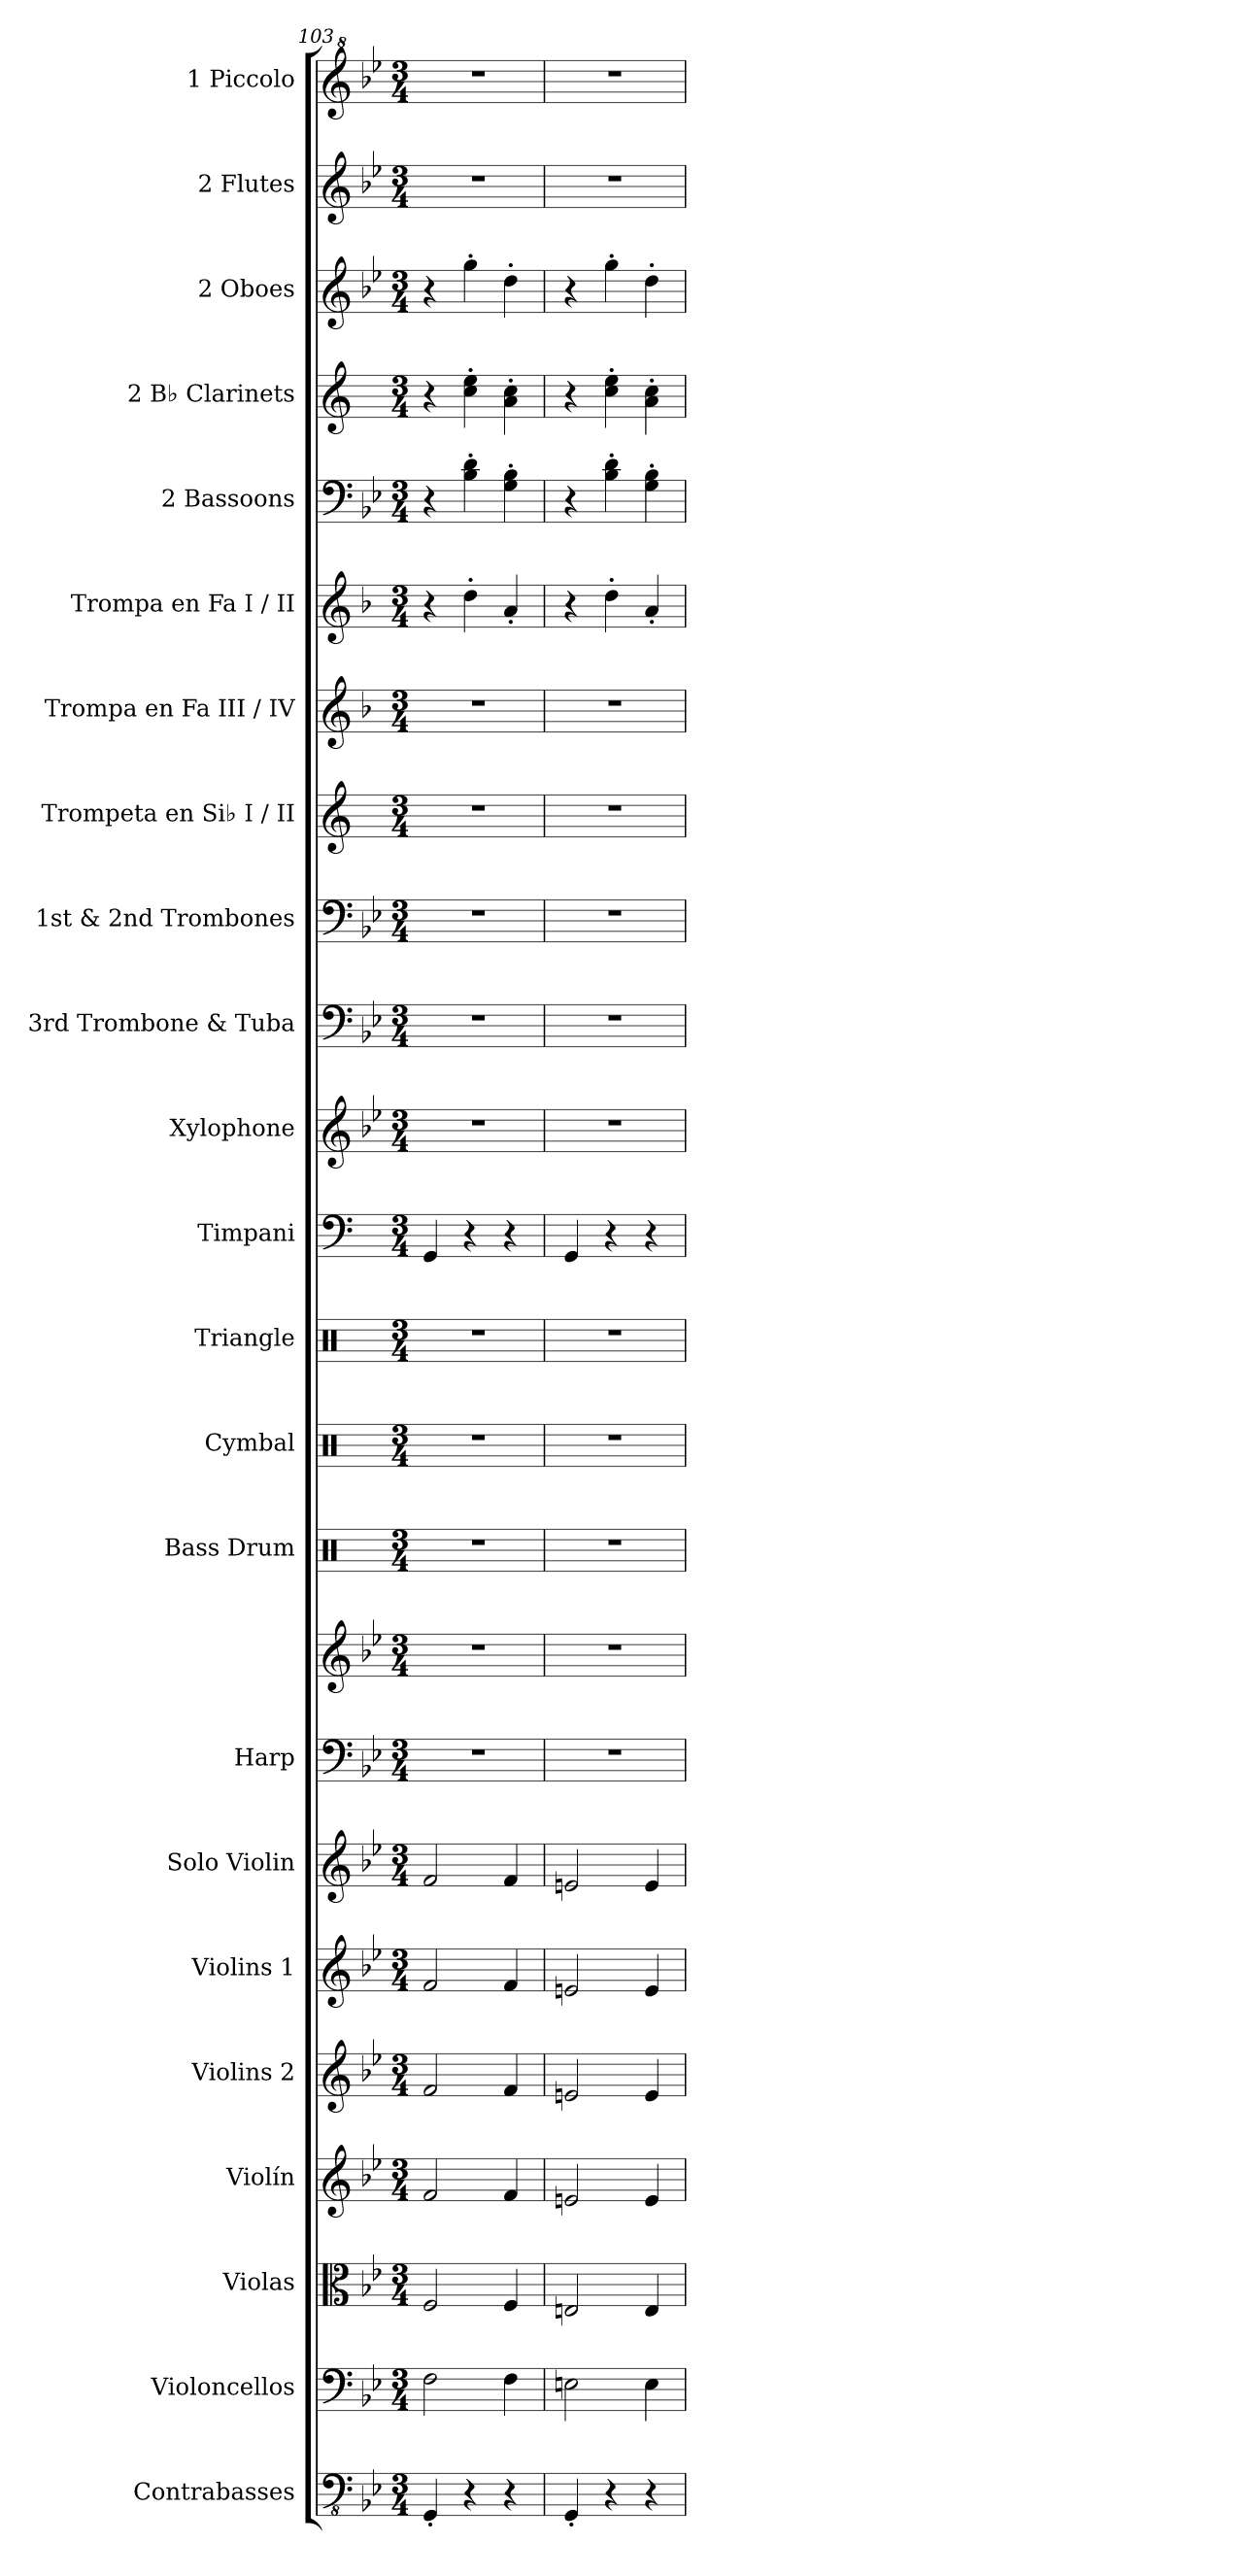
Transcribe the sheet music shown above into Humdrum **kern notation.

**kern	**kern	**kern	**kern	**kern	**kern	**kern	**kern	**kern	**kern	**kern	**kern	**kern	**kern	**kern	**kern	**kern	**kern	**kern	**kern	**kern	**kern	**kern	**kern
*part23	*part22	*part21	*part20	*part19	*part18	*part17	*part16	*part16	*part15	*part14	*part13	*part12	*part11	*part10	*part9	*part8	*part7	*part6	*part5	*part4	*part3	*part2	*part1
*staff24	*staff23	*staff22	*staff21	*staff20	*staff19	*staff18	*staff17	*staff16	*staff15	*staff14	*staff13	*staff12	*staff11	*staff10	*staff9	*staff8	*staff7	*staff6	*staff5	*staff4	*staff3	*staff2	*staff1
*I"Contrabasses	*I"Violoncellos	*I"Violas	*I"Violín	*I"Violins 2	*I"Violins 1	*I"Solo Violin	*I"Harp	*	*I"Bass Drum	*I"Cymbal	*I"Triangle	*I"Timpani	*I"Xylophone	*I"3rd Trombone     &amp; Tuba	*I"1st &amp; 2nd Trombones	*I"Trompeta en Si♭  I / II	*I"Trompa en Fa   III / IV	*I"Trompa en Fa I / II	*I"2 Bassoons	*I"2 B♭ Clarinets	*I"2 Oboes	*I"2 Flutes	*I"1 Piccolo
*I'Cbs.	*I'Vlcs.	*I'Vlas.	*I'Vln.	*I'Vlns. 2	*I'Vlns. 1	*I'S. Vln.	*I'Hrp.	*	*I'B. Dr.	*I'Cym.	*I'Trgl.	*I'Timp.	*I'Xyl.	*I'3rd Trb. &amp; Tba.	*I'1st &amp; 2nd    Trbs.	*I'Tpt. Si♭  I / II	*I'Trmp. Fa   III / IV	*I'Trmp. Fa I / II	*I'2 Bsns.	*I'2 B♭ Cls.	*I'2 Obs.	*I'2 Fls.	*I'1 Picc.
*clefFv4	*clefF4	*clefC3	*clefG2	*clefG2	*clefG2	*clefG2	*clefF4	*clefG2	*clefX	*clefX	*clefX	*clefF4	*clefG2	*clefF4	*clefF4	*clefG2	*clefG2	*clefG2	*clefF4	*clefG2	*clefG2	*clefG2	*clefG^2
*	*	*	*	*	*	*	*	*	*	*	*	*	*ITrd-7c-12	*	*	*ITrd1c2	*ITrd4c7	*ITrd4c7	*	*ITrd1c2	*	*	*ITrd-7c-12
*k[b-e-]	*k[b-e-]	*k[b-e-]	*k[b-e-]	*k[b-e-]	*k[b-e-]	*k[b-e-]	*k[b-e-]	*k[b-e-]	*k[]	*k[]	*k[]	*k[]	*k[b-e-]	*k[b-e-]	*k[b-e-]	*k[b-e-]	*k[b-e-]	*k[b-e-]	*k[b-e-]	*k[b-e-]	*k[b-e-]	*k[b-e-]	*k[b-e-]
*M3/4	*M3/4	*M3/4	*M3/4	*M3/4	*M3/4	*M3/4	*M3/4	*M3/4	*M3/4	*M3/4	*M3/4	*M3/4	*M3/4	*M3/4	*M3/4	*M3/4	*M3/4	*M3/4	*M3/4	*M3/4	*M3/4	*M3/4	*M3/4
=103	=103	=103	=103	=103	=103	=103	=103	=103	=103	=103	=103	=103	=103	=103	=103	=103	=103	=103	=103	=103	=103	=103	=103
4GGG'/	2F\	2F/	2f/	2f/	2f/	2f/	2.r	2.r	2.r	2.r	2.r	4GG/	2.r	2.r	2.r	2.r	2.r	4r	4r	4r	4r	2.r	2.r
4r	.	.	.	.	.	.	.	.	.	.	.	4r	.	.	.	.	.	4g'\	4B-\' 4d\'	4b-\' 4dd\'	4gg'\	.	.
4r	4F\	4F/	4f/	4f/	4f/	4f/	.	.	.	.	.	4r	.	.	.	.	.	4d'/	4G\' 4B-\'	4g\' 4b-\'	4dd'\	.	.
=104	=104	=104	=104	=104	=104	=104	=104	=104	=104	=104	=104	=104	=104	=104	=104	=104	=104	=104	=104	=104	=104	=104	=104
4GGG'/	2En\	2En/	2en/	2en/	2en/	2en/	2.r	2.r	2.r	2.r	2.r	4GG/	2.r	2.r	2.r	2.r	2.r	4r	4r	4r	4r	2.r	2.r
4r	.	.	.	.	.	.	.	.	.	.	.	4r	.	.	.	.	.	4g'\	4B-\' 4d\'	4b-\' 4dd\'	4gg'\	.	.
4r	4E\	4E/	4e/	4e/	4e/	4e/	.	.	.	.	.	4r	.	.	.	.	.	4d'/	4G\' 4B-\'	4g\' 4b-\'	4dd'\	.	.
=	=	=	=	=	=	=	=	=	=	=	=	=	=	=	=	=	=	=	=	=	=	=	=
*-	*-	*-	*-	*-	*-	*-	*-	*-	*-	*-	*-	*-	*-	*-	*-	*-	*-	*-	*-	*-	*-	*-	*-
